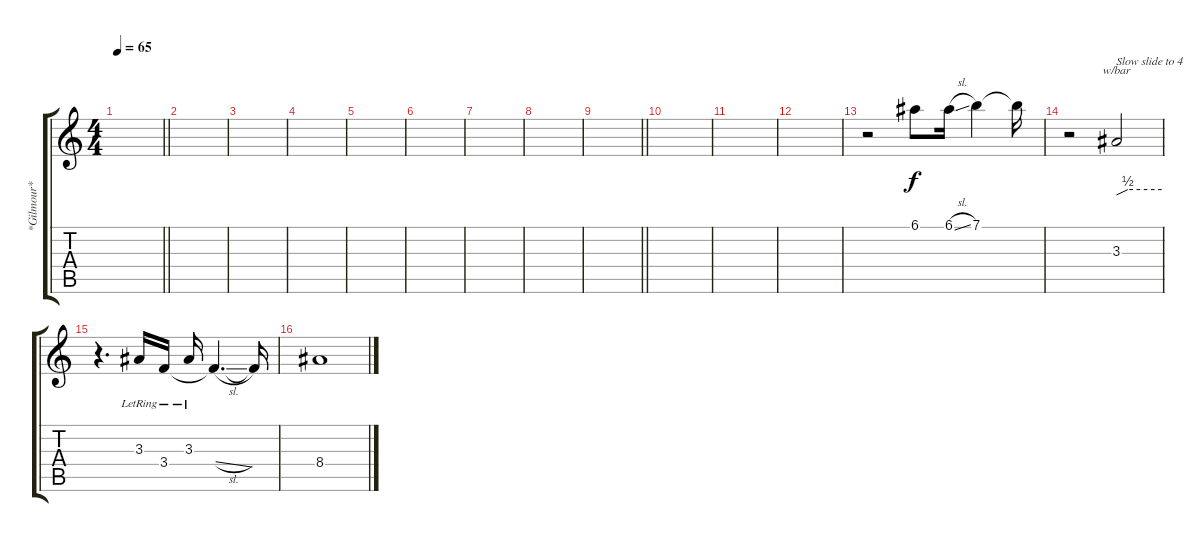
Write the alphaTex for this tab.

\track ("*Gilmour* (Clean Electric w/Reverb/Fuzz)" "*Gilmour* ") {instrument electricguitarjazz}
\staff {score tabs}
\tuning (E4 B3 G3 D3 A2 E2) {hide}
\ts (4 4)
\tempo 65
\clef g2
\barLineRight lightlight
\ks c
|
|
|
|
|
|
|
|
\barLineRight lightlight
|
|
|
|
r.2 6.1.8 6.1{sl}.16 7.1.4 7.1{t}.16 |
r.2 3.3.2{tbe (custom default 0 0 15 2 60 2) txt "Slow slide to 4"} |
r.4{d} 3.3{lr}.16 3.4{lr}.16 3.3{lr}.16 3.4{sl t}.4{d} 3.4{t}.16 |
8.4.1
